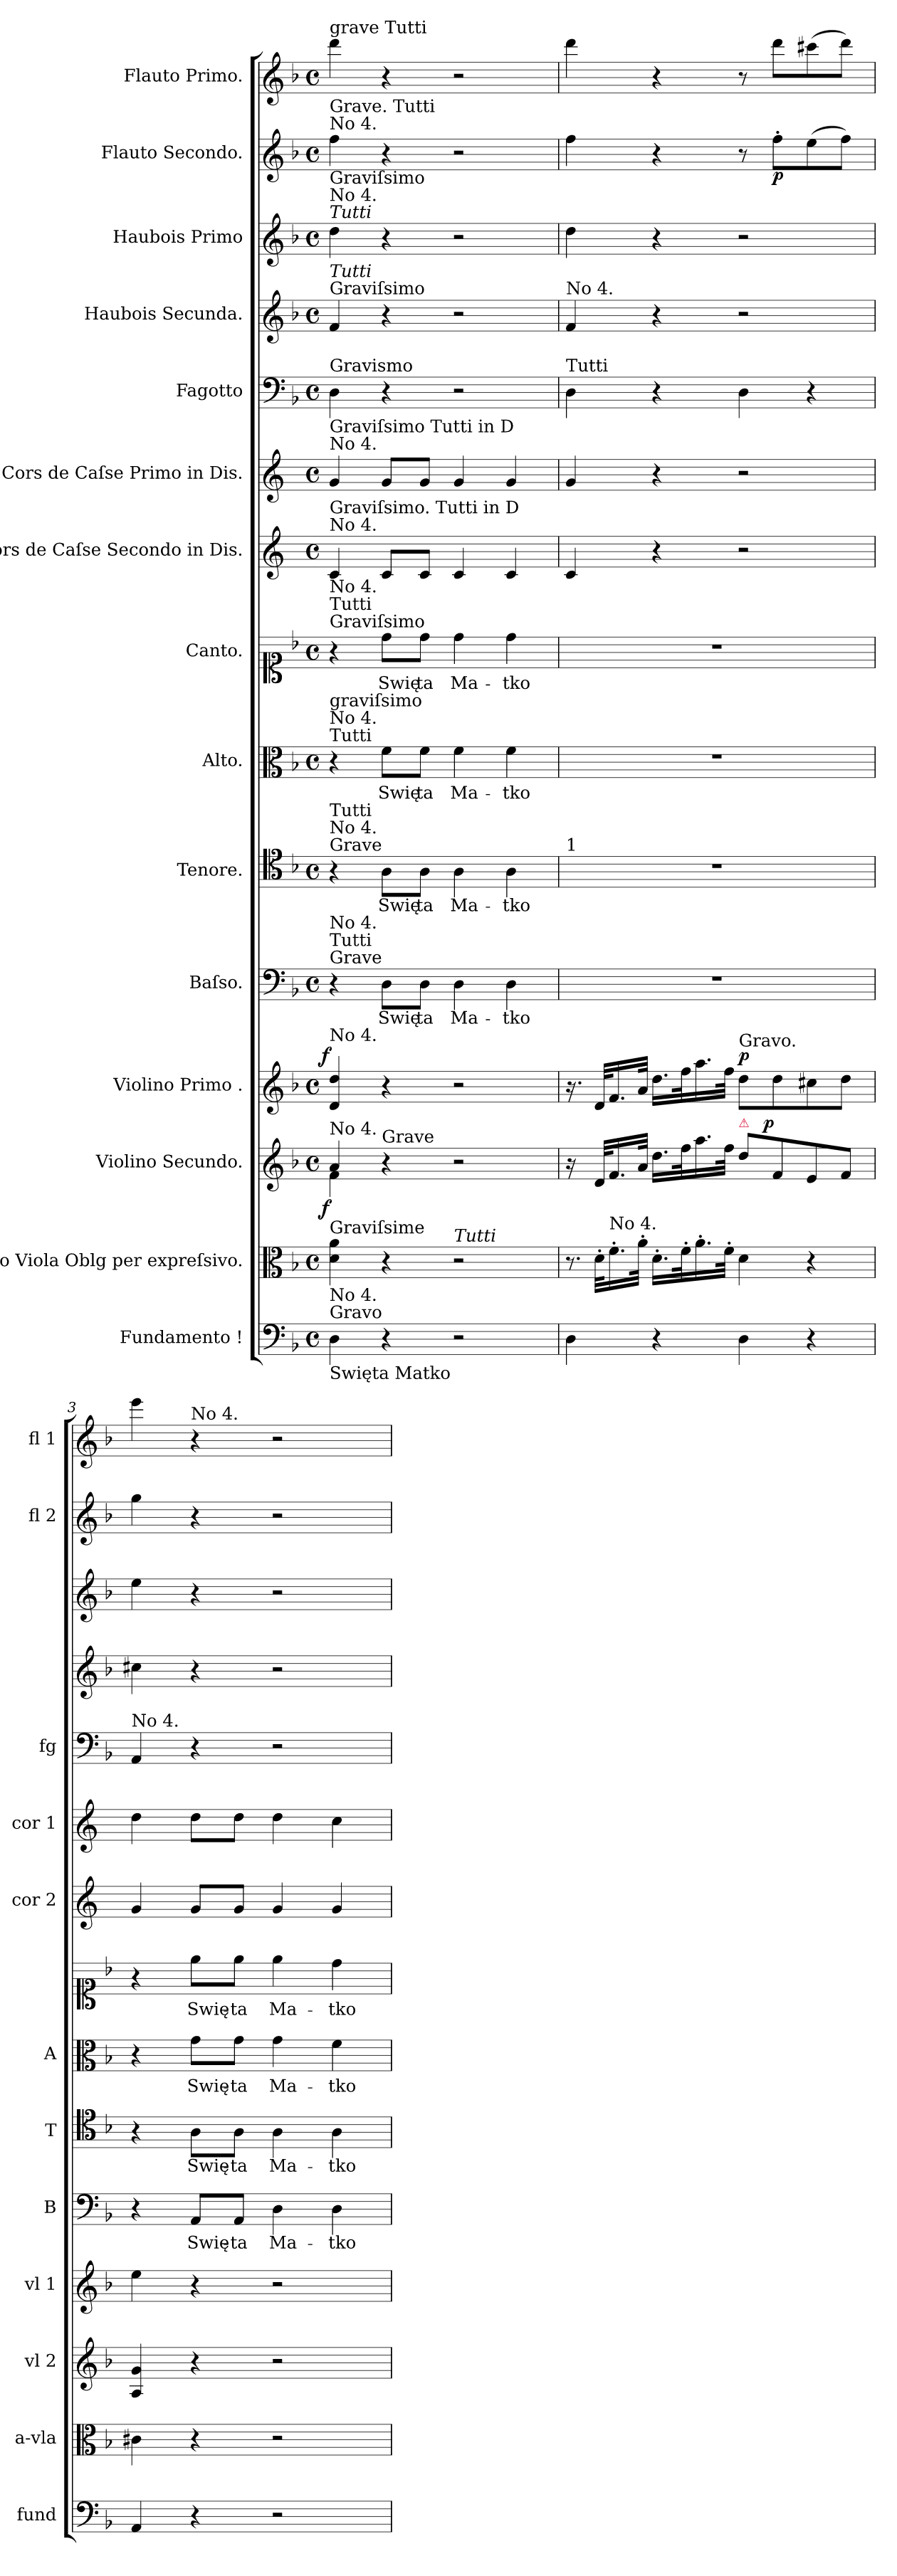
**kern	**kern	**kern	**dynam	**kern	**dynam	**kern	**text	**kern	**text	**kern	**text	**kern	**text	**kern	**kern	**kern	**kern	**kern	**kern	**dynam	**kern
*part15	*part14	*part13	*part13	*part12	*part12	*part11	*part11	*part10	*part10	*part9	*part9	*part8	*part8	*part7	*part6	*part5	*part4	*part3	*part2	*part2	*part1
*staff15	*staff14	*staff13	*staff13	*staff12	*staff12	*staff11	*staff11	*staff10	*staff10	*staff9	*staff9	*staff8	*staff8	*staff7	*staff6	*staff5	*staff4	*staff3	*staff2	*staff2	*staff1
*I"Fundamento !	*I"Alto Viola Oblg per expreſsivo.	*I"Violino Secundo.	*	*I"Violino Primo .	*	*I"Baſso.	*	*I"Tenore.	*	*I"Alto.	*	*I"Canto.	*	*I"Cors de Caſse Secondo in Dis.	*I"Cors de Caſse Primo in Dis.	*I"Fagotto	*I"Haubois Secunda.	*I"Haubois Primo	*I"Flauto Secondo.	*	*I"Flauto Primo.
*I'fund	*I'a-vla	*I'vl 2	*	*I'vl 1	*	*I'B	*	*I'T	*	*I'A	*	*	*	*I'cor 2	*I'cor 1	*I'fg	*	*	*I'fl 2	*	*I'fl 1
*clefF4	*clefC3	*clefG2	*	*clefG2	*	*clefF4	*	*clefC4	*	*clefC3	*	*clefC1	*	*clefG2	*clefG2	*clefF4	*clefG2	*clefG2	*clefG2	*	*clefG2
*	*	*	*	*	*	*	*	*	*	*	*	*	*	*ITrd6c10	*ITrd6c10	*	*	*	*	*	*
*k[b-]	*k[b-]	*k[b-]	*	*k[b-]	*	*k[b-]	*	*k[b-]	*	*k[b-]	*	*k[b-]	*	*k[f#c#]	*k[f#c#]	*k[b-]	*k[b-]	*k[b-]	*k[b-]	*	*k[b-]
*d:	*d:	*d:	*	*d:	*	*d:	*	*d:	*	*d:	*	*d:	*	*	*	*d:	*d:	*d:	*d:	*	*d:
*M4/4	*M4/4	*M4/4	*	*M4/4	*	*M4/4	*	*M4/4	*	*M4/4	*	*M4/4	*	*M4/4	*M4/4	*M4/4	*M4/4	*M4/4	*M4/4	*	*M4/4
*met(c)	*met(c)	*met(c)	*	*met(c)	*	*met(c)	*	*met(c)	*	*met(c)	*	*met(c)	*	*met(c)	*met(c)	*met(c)	*met(c)	*met(c)	*met(c)	*	*met(c)
=1	=1	=1	=1	=1	=1	=1	=1	=1	=1	=1	=1	=1	=1	=1	=1	=1	=1	=1	=1	=1	=1
*	*	*^	*	*	*	*	*	*	*	*	*	*	*	*	*	*	*	*	*	*	*
!	!	!	!	!	!	!	!	!	!	!	!	!	!	!	!	!	!	!	!	!	!	!LO:TX:a:t=grave Tutti
!	!	!	!	!	!	!	!	!	!	!	!	!	!	!	!	!	!	!	!	!LO:TX:a:t=No 4.	!	!
!	!	!	!	!	!	!	!	!	!	!	!	!	!	!	!	!	!	!	!	!LO:TX:a:t=Grave. Tutti	!	!
!	!	!	!	!	!	!	!	!	!	!	!	!	!	!	!	!	!	!	!LO:TX:a:i:t=Tutti	!	!	!
!	!	!	!	!	!	!	!	!	!	!	!	!	!	!	!	!	!	!	!LO:TX:a:t=No 4.	!	!	!
!	!	!	!	!	!	!	!	!	!	!	!	!	!	!	!	!	!	!	!LO:TX:a:t=Graviſsimo	!	!	!
!	!	!	!	!	!	!	!	!	!	!	!	!	!	!	!	!	!	!LO:TX:a:t=Graviſsimo	!	!	!	!
!	!	!	!	!	!	!	!	!	!	!	!	!	!	!	!	!	!	!LO:TX:a:i:t=Tutti	!	!	!	!
!	!	!	!	!	!	!	!	!	!	!	!	!	!	!	!	!	!LO:TX:a:t=Gravismo	!	!	!	!	!
!	!	!	!	!	!	!	!	!	!	!	!	!	!	!	!	!LO:TX:a:t=No 4.	!	!	!	!	!	!
!	!	!	!	!	!	!	!	!	!	!	!	!	!	!	!	!LO:TX:a:t=Graviſsimo Tutti in D	!	!	!	!	!	!
!	!	!	!	!	!	!	!	!	!	!	!	!	!	!	!LO:TX:a:t=No 4.	!	!	!	!	!	!	!
!	!	!	!	!	!	!	!	!	!	!	!	!	!	!	!LO:TX:a:t=Graviſsimo. Tutti in D	!	!	!	!	!	!	!
!	!	!	!	!	!	!	!	!	!	!	!	!	!LO:TX:a:t=Graviſsimo	!	!	!	!	!	!	!	!	!
!	!	!	!	!	!	!	!	!	!	!	!	!	!LO:TX:a:t=Tutti	!	!	!	!	!	!	!	!	!
!	!	!	!	!	!	!	!	!	!	!	!	!	!LO:TX:a:t=No 4.	!	!	!	!	!	!	!	!	!
!	!	!	!	!	!	!	!	!	!	!	!LO:TX:a:t=Tutti	!	!	!	!	!	!	!	!	!	!	!
!	!	!	!	!	!	!	!	!	!	!	!LO:TX:a:t=No 4.	!	!	!	!	!	!	!	!	!	!	!
!	!	!	!	!	!	!	!	!	!	!	!LO:TX:a:t=graviſsimo	!	!	!	!	!	!	!	!	!	!	!
!	!	!	!	!	!	!	!	!	!LO:TX:a:t=Grave	!	!	!	!	!	!	!	!	!	!	!	!	!
!	!	!	!	!	!	!	!	!	!LO:TX:a:t=No 4.	!	!	!	!	!	!	!	!	!	!	!	!	!
!	!	!	!	!	!	!	!	!	!LO:TX:a:t=Tutti	!	!	!	!	!	!	!	!	!	!	!	!	!
!	!	!	!	!	!	!	!LO:TX:a:t=Grave	!	!	!	!	!	!	!	!	!	!	!	!	!	!	!
!	!	!	!	!	!	!	!LO:TX:a:t=Tutti	!	!	!	!	!	!	!	!	!	!	!	!	!	!	!
!	!	!	!	!	!	!	!LO:TX:a:t=No 4.	!	!	!	!	!	!	!	!	!	!	!	!	!	!	!
!	!	!	!	!	!LO:TX:a:t=No 4.	!	!	!	!	!	!	!	!	!	!	!	!	!	!	!	!	!
!	!	!LO:TX:a:t=No 4.	!	!	!	!	!	!	!	!	!	!	!	!	!	!	!	!	!	!	!	!
!	!LO:TX:a:t=Graviſsime	!	!	!	!	!	!	!	!	!	!	!	!	!	!	!	!	!	!	!	!	!
!LO:TX:a:t=Gravo	!	!	!	!	!	!	!	!	!	!	!	!	!	!	!	!	!	!	!	!	!	!
!LO:TX:b:t=Swięta Matko	!	!	!	!	!	!	!	!	!	!	!	!	!	!	!	!	!	!	!	!	!	!
!LO:TX:a:t=No 4.	!	!	!	!	!	!	!	!	!	!	!	!	!	!	!	!	!	!	!	!	!	!
!	!	!	!	!LO:DY:rj	!	!LO:DY:a:rj	!	!	!	!	!	!	!	!	!	!	!	!	!	!	!	!
4D\	4d\ 4a\	4a/	4f\	f	4d/ 4dd/	f	4r	.	4r	.	4r	.	4r	.	4D/	4A/	4D\	4f/	4dd\	4ff\	.	4ddd\
!	!	!LO:TX:a:t=Grave	!	!	!	!	!	!	!	!	!	!	!	!	!	!	!	!	!	!	!	!
4r	4r	4r	4ryy	.	4r	.	8D\L	Swię-	8A\L	Swię-	8f\L	Swię-	8dd\L	Swię-	8D/L	8A/L	4r	4r	4r	4r	.	4r
.	.	.	.	.	.	.	8D\J	-ta	8A\J	-ta	8f\J	-ta	8dd\J	-ta	8D/J	8A/J	.	.	.	.	.	.
!	!LO:TX:a:i:t=Tutti	!	!	!	!	!	!	!	!	!	!	!	!	!	!	!	!	!	!	!	!	!
2r	2r	2r	2ryy	.	2r	.	4D\	Ma-	4A\	Ma-	4f\	Ma-	4dd\	Ma-	4D/	4A/	2r	2r	2r	2r	.	2r
.	.	.	.	.	.	.	4D\	-tko	4A\	-tko	4f\	-tko	4dd\	-tko	4D/	4A/	.	.	.	.	.	.
*	*	*v	*v	*	*	*	*	*	*	*	*	*	*	*	*	*	*	*	*	*	*	*
=2	=2	=2	=2	=2	=2	=2	=2	=2	=2	=2	=2	=2	=2	=2	=2	=2	=2	=2	=2	=2	=2
!	!	!	!	!	!	!	!	!	!	!	!	!	!	!	!	!	!LO:TX:a:t=No 4.	!	!	!	!
!	!	!	!	!	!	!	!	!	!	!	!	!	!	!	!	!LO:TX:a:t=Tutti	!	!	!	!	!
!	!	!	!	!	!	!	!	!LO:TX:a:t=1	!	!	!	!	!	!	!	!	!	!	!	!	!
!	!LO:N:vis=8.	!LO:N:vis=16	!	!	!	!	!	!	!	!	!	!	!	!	!	!	!	!	!	!	!
4D\	16.r	16.r	.	16.r	.	1r	.	1r	.	1r	.	1r	.	4D/	4A/	4D\	4f/	4dd\	4ff\	.	4ddd\
.	32d'\KLL	32d/KLL	.	32d/KLL	.	.	.	.	.	.	.	.	.	.	.	.	.	.	.	.	.
!	!LO:TX:a:t=No 4.	!	!	!	!	!	!	!	!	!	!	!	!	!	!	!	!	!	!	!	!
.	16.f'\	16.f/	.	16.f/	.	.	.	.	.	.	.	.	.	.	.	.	.	.	.	.	.
.	32a'\JJk	32a/JJk	.	32a/JJk	.	.	.	.	.	.	.	.	.	.	.	.	.	.	.	.	.
4r	16.d'\LL	16.dd\LL	.	16.dd\LL	.	.	.	.	.	.	.	.	.	4r	4r	4r	4r	4r	4r	.	4r
.	32f'\K	32ff\K	.	32ff\K	.	.	.	.	.	.	.	.	.	.	.	.	.	.	.	.	.
.	16.a'\	16.aa\	.	16.aa\	.	.	.	.	.	.	.	.	.	.	.	.	.	.	.	.	.
.	32f'\JJk	32ff\JJk	.	32ff\JJk	.	.	.	.	.	.	.	.	.	.	.	.	.	.	.	.	.
!	!	!	!	!LO:TX:a:t=Gravo.	!	!	!	!	!	!	!	!	!	!	!	!	!	!	!	!	!
!	!	!LO:TX:a:color=crimson:t=⚠	!	!	!	!	!	!	!	!	!	!	!	!	!	!	!	!	!	!	!
!	!	!	!	!	!LO:DY:a	!	!	!	!	!	!	!	!	!	!	!	!	!	!	!	!
4D\	4d\	8dd\L	.	8dd\L	p	.	.	.	.	.	.	.	.	2r	2r	4D\	2r	2r	8r	.	8r
!	!	!	!LO:DY:a:rj	!	!	!	!	!	!	!	!	!	!	!	!	!	!	!	!	!	!
.	.	8f/	p	8dd\	.	.	.	.	.	.	.	.	.	.	.	.	.	.	8ff'\L	p	8ddd\L
4r	4r	8e/	.	8cc#X\	.	.	.	.	.	.	.	.	.	.	.	4r	.	.	(8ee\	.	(8ccc#X\
.	.	8f/J	.	8dd\J	.	.	.	.	.	.	.	.	.	.	.	.	.	.	8ff\J)	.	8ddd\J)
=3	=3	=3	=3	=3	=3	=3	=3	=3	=3	=3	=3	=3	=3	=3	=3	=3	=3	=3	=3	=3	=3
!	!	!	!	!	!	!	!	!	!	!	!	!	!	!	!	!LO:TX:a:t=No 4.	!	!	!	!	!
4AA/	4c#X\	4A/ 4g/	.	4ee\	.	4r	.	4r	.	4r	.	4r	.	4A/	4e\	4AA/	4cc#X\	4ee\	4gg\	.	4eee\
!	!	!	!	!	!	!	!	!	!	!	!	!	!	!	!	!	!	!	!	!	!LO:TX:a:t=No 4.
4r	4r	4r	.	4r	.	8AA/L	Swię-	8A\L	Swię-	8g\L	Swię-	8ee\L	Swię-	8A/L	8e\L	4r	4r	4r	4r	.	4r
.	.	.	.	.	.	8AA/J	-ta	8A\J	-ta	8g\J	-ta	8ee\J	-ta	8A/J	8e\J	.	.	.	.	.	.
2r	2r	2r	.	2r	.	4D\	Ma-	4A\	Ma-	4g\	Ma-	4ee\	Ma-	4A/	4e\	2r	2r	2r	2r	.	2r
.	.	.	.	.	.	4D\	-tko	4A\	-tko	4f\	-tko	4dd\	-tko	4A/	4d\	.	.	.	.	.	.
=	=	=	=	=	=	=	=	=	=	=	=	=	=	=	=	=	=	=	=	=	=
*-	*-	*-	*-	*-	*-	*-	*-	*-	*-	*-	*-	*-	*-	*-	*-	*-	*-	*-	*-	*-	*-
